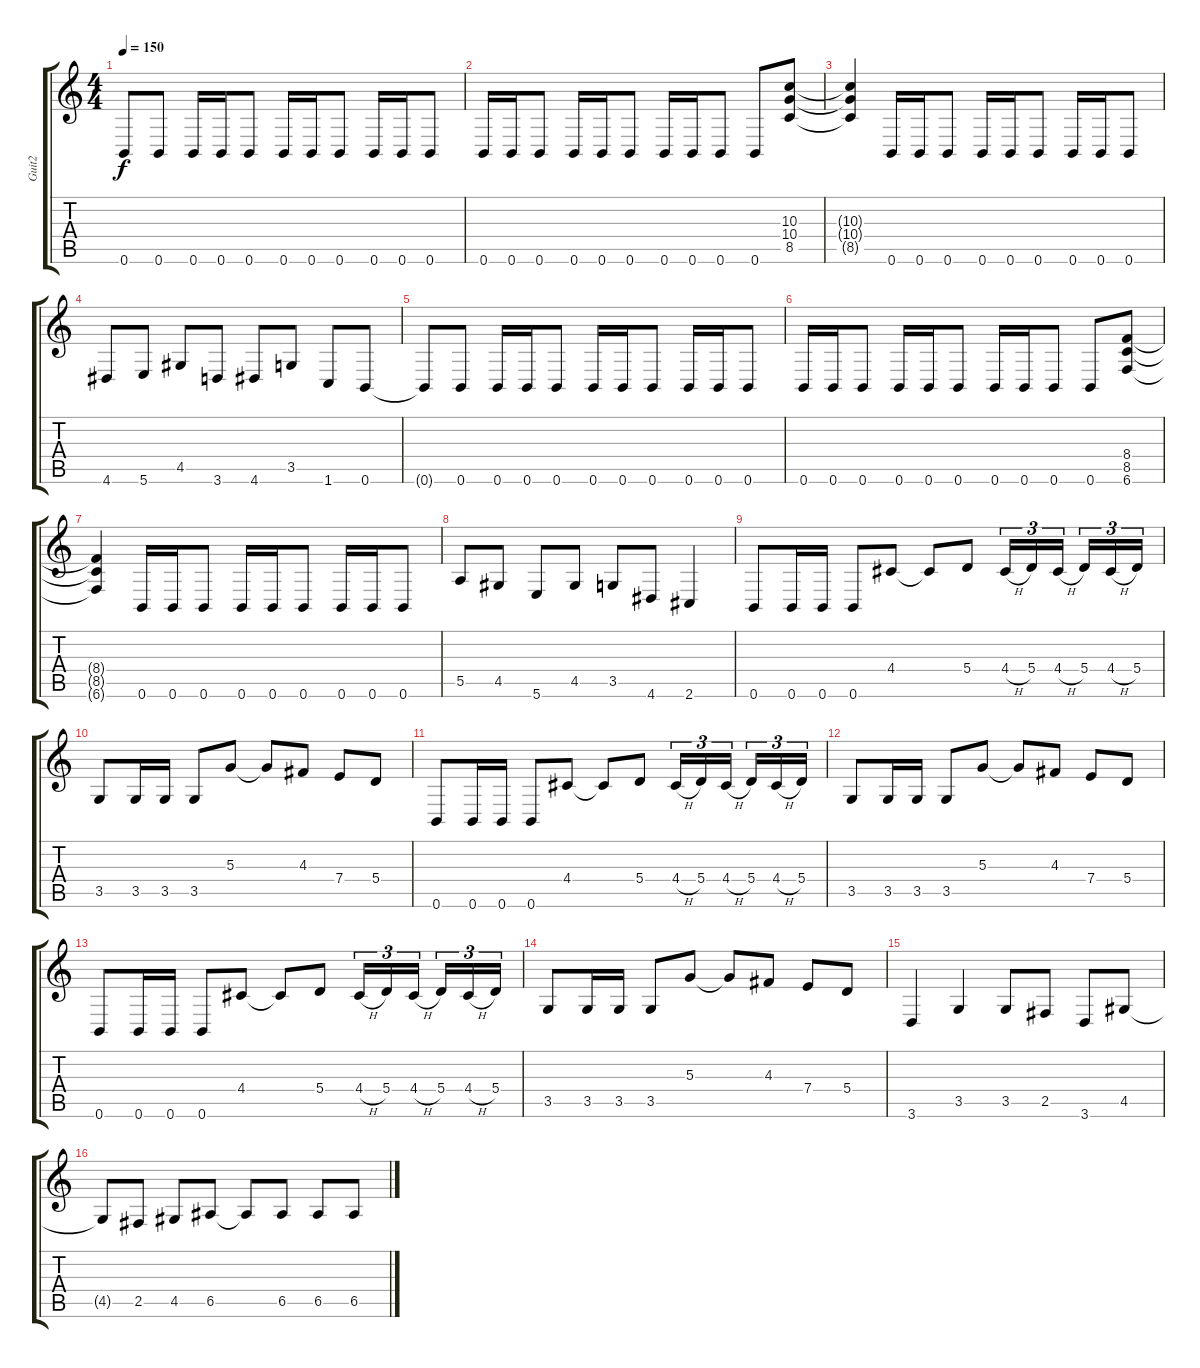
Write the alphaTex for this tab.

\track ("Guit2" "Guit2") {instrument distortionguitar}
\staff {score tabs}
\tuning (B3 Gb3 D3 A2 E2 B1) {hide}
\ts (4 4)
\tempo 150
\clef g2
\ks c
0.6{t}.8{dy f} 0.6.8 0.6.16 0.6.16 0.6.8 0.6.16 0.6.16 0.6.8 0.6.16 0.6.16 0.6.8 |
0.6.16 0.6.16 0.6.8 0.6.16 0.6.16 0.6.8 0.6.16 0.6.16 0.6.8 0.6.8 (10.3 10.4 8.5).8 |
(10.3{t} 10.4{t} 8.5{t}).4 0.6.16 0.6.16 0.6.8 0.6.16 0.6.16 0.6.8 0.6.16 0.6.16 0.6.8 |
4.6.8 5.6.8 4.5.8 3.6.8 4.6.8 3.5.8 1.6.8 0.6.8 |
0.6{t}.8 0.6.8 0.6.16 0.6.16 0.6.8 0.6.16 0.6.16 0.6.8 0.6.16 0.6.16 0.6.8 |
0.6.16 0.6.16 0.6.8 0.6.16 0.6.16 0.6.8 0.6.16 0.6.16 0.6.8 0.6.8 (8.4 8.5 6.6).8 |
(8.4{t} 8.5{t} 6.6{t}).4 0.6.16 0.6.16 0.6.8 0.6.16 0.6.16 0.6.8 0.6.16 0.6.16 0.6.8 |
5.5.8 4.5.8 5.6.8 4.5.8 3.5.8 4.6.8 2.6.4 |
0.6.8 0.6.16 0.6.16 0.6.8 4.4.8 4.4{t}.8 5.4.8 4.4{h}.16{tu (3 2)} 5.4.16{tu (3 2)} 4.4{h}.16{tu (3 2)} 5.4.16{tu (3 2)} 4.4{h}.16{tu (3 2)} 5.4.16{tu (3 2)} |
3.5.8 3.5.16 3.5.16 3.5.8 5.3.8 5.3{t}.8 4.3.8 7.4.8 5.4.8 |
0.6.8 0.6.16 0.6.16 0.6.8 4.4.8 4.4{t}.8 5.4.8 4.4{h}.16{tu (3 2)} 5.4.16{tu (3 2)} 4.4{h}.16{tu (3 2)} 5.4.16{tu (3 2)} 4.4{h}.16{tu (3 2)} 5.4.16{tu (3 2)} |
3.5.8 3.5.16 3.5.16 3.5.8 5.3.8 5.3{t}.8 4.3.8 7.4.8 5.4.8 |
0.6.8 0.6.16 0.6.16 0.6.8 4.4.8 4.4{t}.8 5.4.8 4.4{h}.16{tu (3 2)} 5.4.16{tu (3 2)} 4.4{h}.16{tu (3 2)} 5.4.16{tu (3 2)} 4.4{h}.16{tu (3 2)} 5.4.16{tu (3 2)} |
3.5.8 3.5.16 3.5.16 3.5.8 5.3.8 5.3{t}.8 4.3.8 7.4.8 5.4.8 |
3.6.4 3.5.4 3.5.8 2.5.8 3.6.8 4.5.8 |
4.5{t}.8 2.5.8 4.5.8 6.5.8 6.5{t}.8 6.5.8 6.5.8 6.5.8
